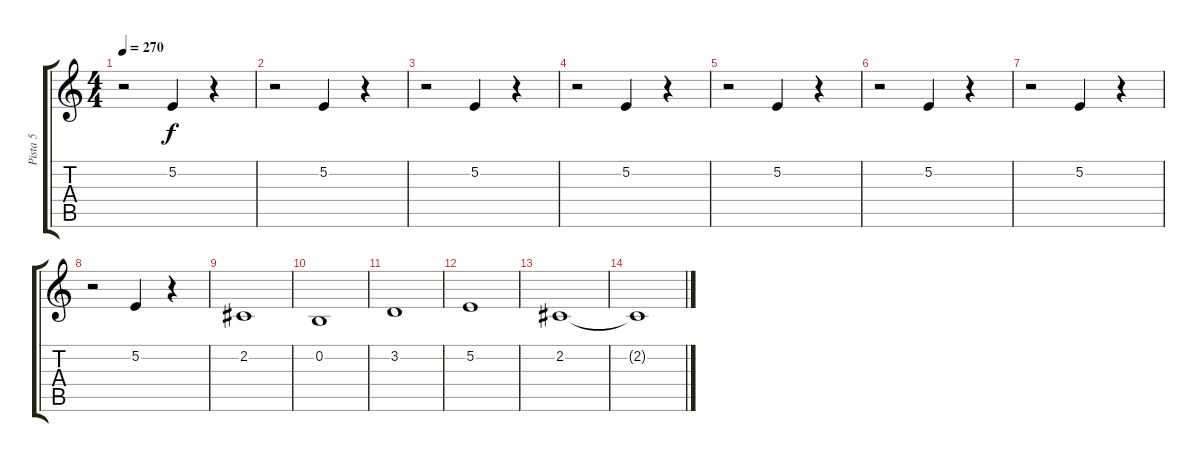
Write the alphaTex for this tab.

\track ("Pista 5" "Pista 5") {instrument altosax}
\staff {score tabs}
\tuning (E4 B3 G3 D3 A2 E2) {hide}
\ts (4 4)
\tempo 270
\clef g2
\ks c
r.2{dy f} 5.2.4 r.4 |
r.2 5.2.4 r.4 |
r.2 5.2.4 r.4 |
r.2 5.2.4 r.4 |
r.2 5.2.4 r.4 |
r.2 5.2.4 r.4 |
r.2 5.2.4 r.4 |
r.2 5.2.4 r.4 |
2.2.1 |
0.2.1 |
3.2.1 |
5.2.1 |
2.2.1 |
2.2{t}.1
